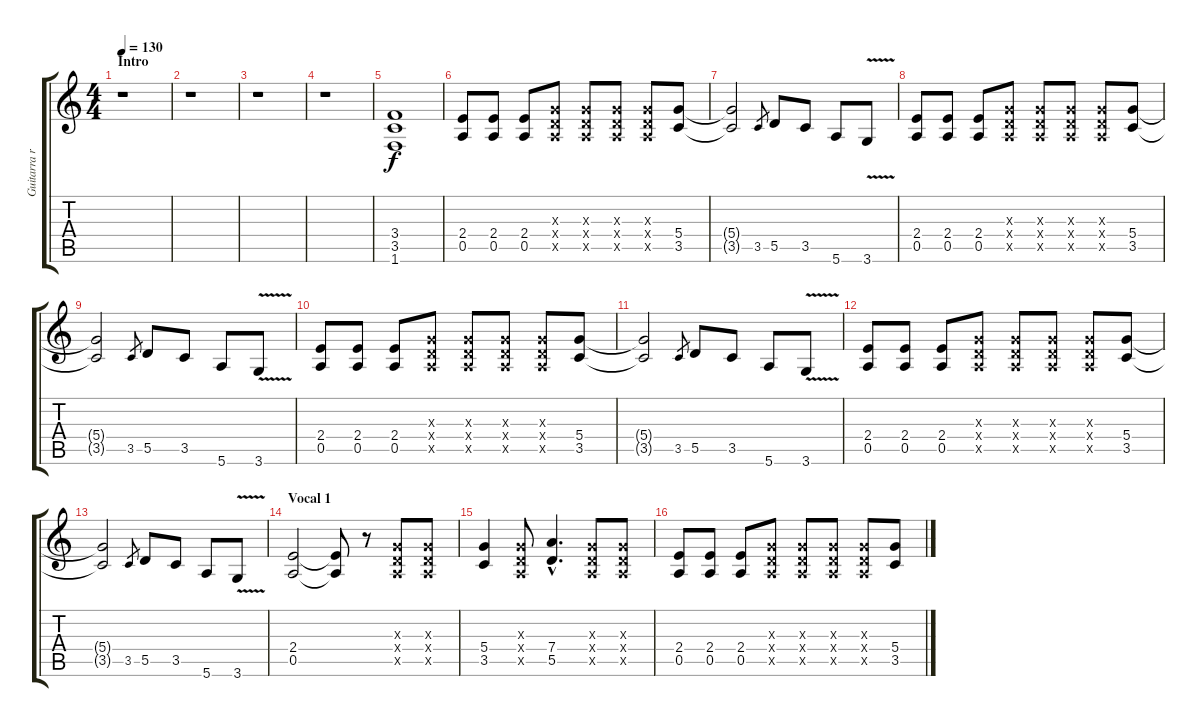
\track ("Guitarra rítmica" "Guitarra r") {instrument distortionguitar}
\staff {score tabs}
\tuning (E4 B3 G3 D3 A2 E2) {hide}
\ts (4 4)
\section ("" "Intro")
\tempo 130
\clef g2
\ks c
r.1{dy f instrument distortionguitar} |
r.1 |
r.1 |
r.1 |
(3.4 3.5 1.6).1 |
(2.4 0.5).8 (2.4 0.5).8 (2.4 0.5).8 (0.3{x} 0.4{x} 0.5{x}).8 (0.3{x} 0.4{x} 0.5{x}).8 (0.3{x} 0.4{x} 0.5{x}).8 (0.3{x} 0.4{x} 0.5{x}).8 (5.4 3.5).8 |
(5.4{t} 3.5{t}).2 3.5.8{gr} 5.5.8 3.5.8 5.6.8 3.6{v}.8 |
(2.4 0.5).8 (2.4 0.5).8 (2.4 0.5).8 (0.3{x} 0.4{x} 0.5{x}).8 (0.3{x} 0.4{x} 0.5{x}).8 (0.3{x} 0.4{x} 0.5{x}).8 (0.3{x} 0.4{x} 0.5{x}).8 (5.4 3.5).8 |
(5.4{t} 3.5{t}).2 3.5.8{gr} 5.5.8 3.5.8 5.6.8 3.6{v}.8 |
(2.4 0.5).8 (2.4 0.5).8 (2.4 0.5).8 (0.3{x} 0.4{x} 0.5{x}).8 (0.3{x} 0.4{x} 0.5{x}).8 (0.3{x} 0.4{x} 0.5{x}).8 (0.3{x} 0.4{x} 0.5{x}).8 (5.4 3.5).8 |
(5.4{t} 3.5{t}).2 3.5.8{gr} 5.5.8 3.5.8 5.6.8 3.6{v}.8 |
(2.4 0.5).8 (2.4 0.5).8 (2.4 0.5).8 (0.3{x} 0.4{x} 0.5{x}).8 (0.3{x} 0.4{x} 0.5{x}).8 (0.3{x} 0.4{x} 0.5{x}).8 (0.3{x} 0.4{x} 0.5{x}).8 (5.4 3.5).8 |
(5.4{t} 3.5{t}).2 3.5.8{gr} 5.5.8 3.5.8 5.6.8 3.6{v}.8 |
\section ("" "Vocal 1")
(2.4 0.5).2 (2.4{t} 0.5{t}).8 r.8 (0.3{x} 0.4{x} 0.5{x}).8 (0.3{x} 0.4{x} 0.5{x}).8 |
(5.4 3.5).4 (0.3{x} 0.4{x} 0.5{x}).8 (7.4{hac} 5.5{hac}).4{d} (0.3{x} 0.4{x} 0.5{x}).8 (0.3{x} 0.4{x} 0.5{x}).8 |
(2.4 0.5).8 (2.4 0.5).8 (2.4 0.5).8 (0.3{x} 0.4{x} 0.5{x}).8 (0.3{x} 0.4{x} 0.5{x}).8 (0.3{x} 0.4{x} 0.5{x}).8 (0.3{x} 0.4{x} 0.5{x}).8 (5.4 3.5).8
